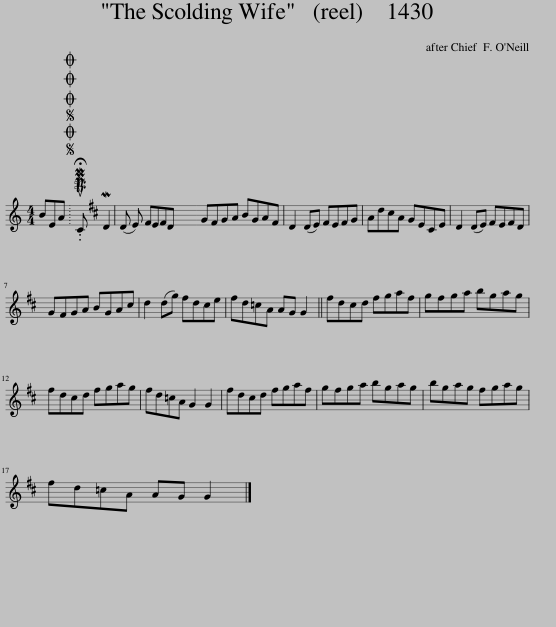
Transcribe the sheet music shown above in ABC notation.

X:1
L:1/8
M:4/4
I:linebreak $
K:C
V:1 treble
V:1
 BEA |SOSOOO .!fermata!PMTuC MD2 (D E) ^FEFD | G^FGA BGAF | D2 (DE) ^FEFG | Ad^cA GE^CE | %5
 D2 (DE) ^FEFD |$ G^FGA BGA^c | d2 (dg) ^fd^ce | ^fd=cA AG G2 || ^fd^cd fgaf | %10
 g^fga bgag |$ ^fd^cd fgag | ^fd=cA G2 G2 | ^fd^cd fgaf | g^fga bgag | %15
 bgag ^fgag |$ ^fd=cA AG G2 |] %17
